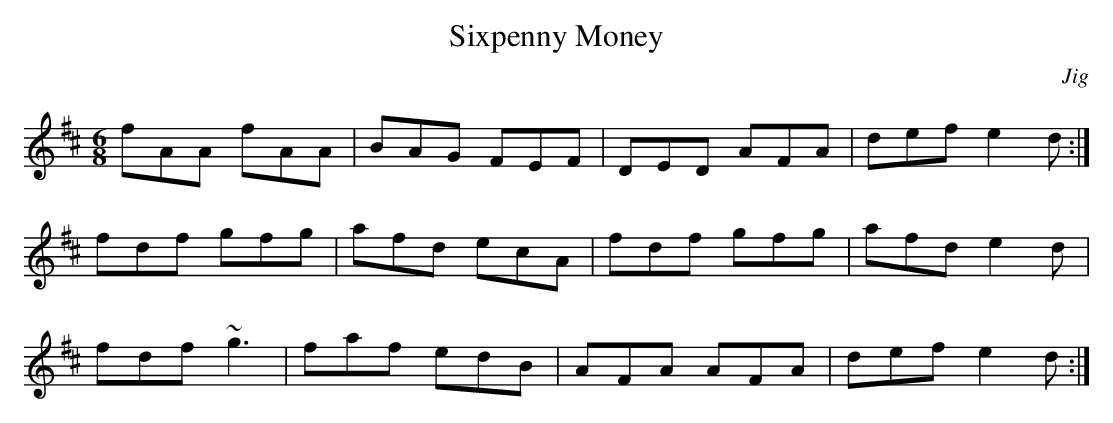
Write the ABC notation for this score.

X:1
T:Sixpenny Money
C:Jig
M:6/8
L:1/8
K:D
fAA fAA|BAG FEF|DED AFA|def e2d:|!
fdf gfg|afd ecA|fdf gfg|afd e2d|!
fdf ~g3|faf edB|AFA AFA|def e2d:|!
